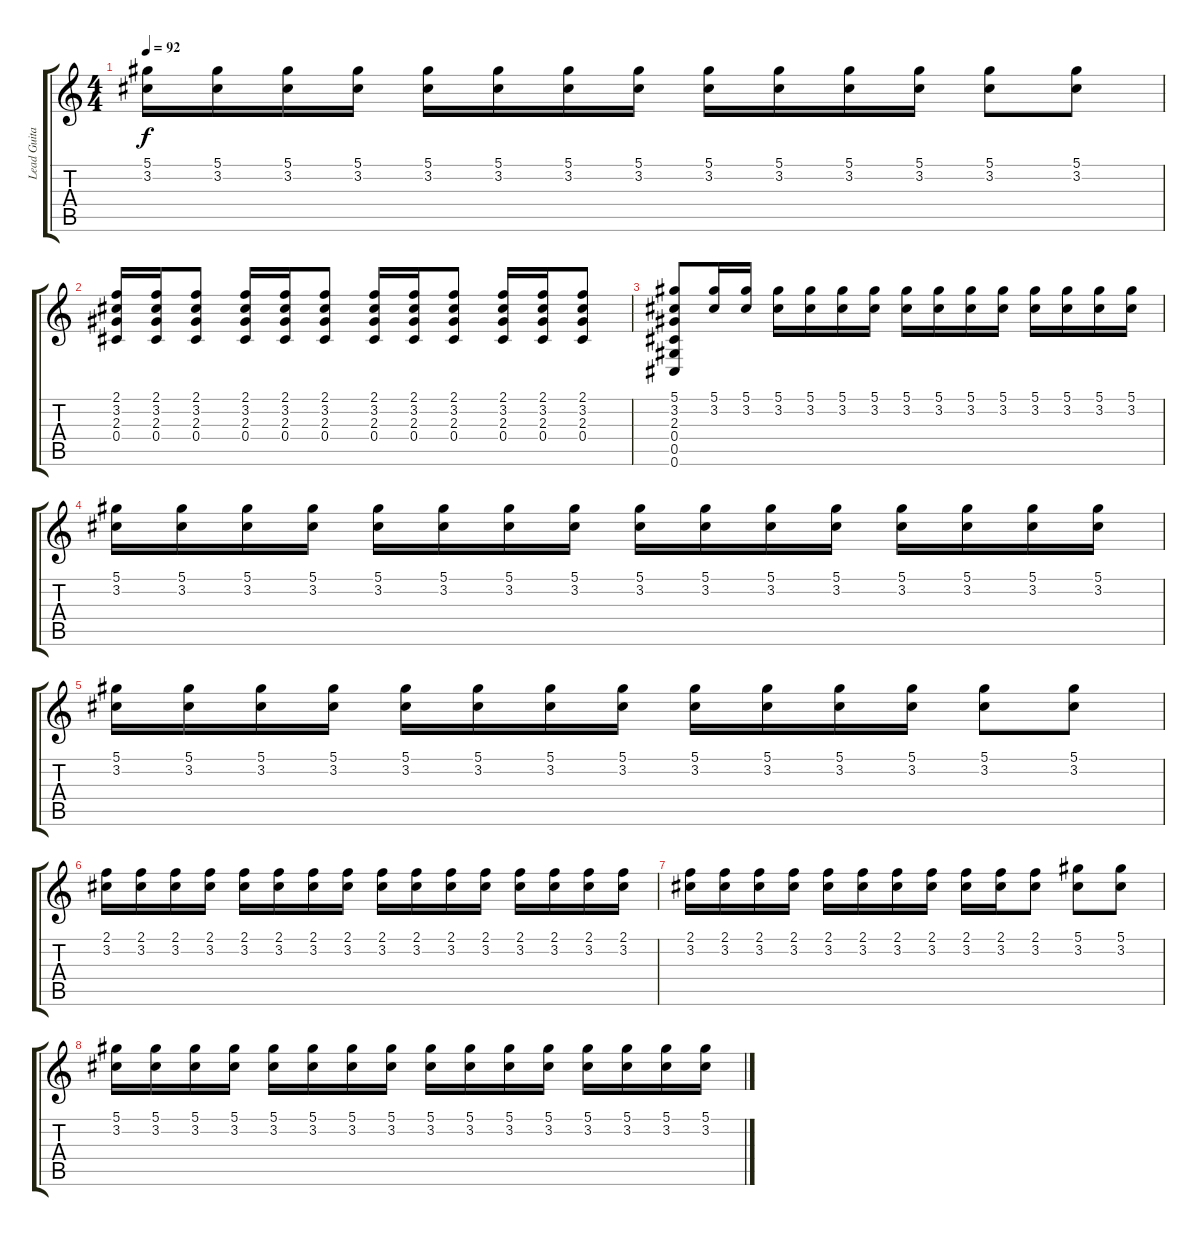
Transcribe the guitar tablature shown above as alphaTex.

\track ("Lead Guitar" "Lead Guita") {instrument distortionguitar}
\staff {score tabs}
\tuning (Eb4 Bb3 Gb3 Db3 Ab2 Db2) {hide}
\ts (4 4)
\tempo 92
\clef g2
\ks c
(5.1 3.2).16{dy f} (5.1 3.2).16 (5.1 3.2).16 (5.1 3.2).16 (5.1 3.2).16 (5.1 3.2).16 (5.1 3.2).16 (5.1 3.2).16 (5.1 3.2).16 (5.1 3.2).16 (5.1 3.2).16 (5.1 3.2).16 (5.1 3.2).8 (5.1 3.2).8 |
(2.1 3.2 2.3 0.4).16 (2.1 3.2 2.3 0.4).16 (2.1 3.2 2.3 0.4).8 (2.1 3.2 2.3 0.4).16 (2.1 3.2 2.3 0.4).16 (2.1 3.2 2.3 0.4).8 (2.1 3.2 2.3 0.4).16 (2.1 3.2 2.3 0.4).16 (2.1 3.2 2.3 0.4).8 (2.1 3.2 2.3 0.4).16 (2.1 3.2 2.3 0.4).16 (2.1 3.2 2.3 0.4).8 |
(5.1 3.2 2.3 0.4 0.5 0.6).8 (5.1 3.2).16 (5.1 3.2).16 (5.1 3.2).16 (5.1 3.2).16 (5.1 3.2).16 (5.1 3.2).16 (5.1 3.2).16 (5.1 3.2).16 (5.1 3.2).16 (5.1 3.2).16 (5.1 3.2).16 (5.1 3.2).16 (5.1 3.2).16 (5.1 3.2).16 |
(5.1 3.2).16 (5.1 3.2).16 (5.1 3.2).16 (5.1 3.2).16 (5.1 3.2).16 (5.1 3.2).16 (5.1 3.2).16 (5.1 3.2).16 (5.1 3.2).16 (5.1 3.2).16 (5.1 3.2).16 (5.1 3.2).16 (5.1 3.2).16 (5.1 3.2).16 (5.1 3.2).16 (5.1 3.2).16 |
(5.1 3.2).16 (5.1 3.2).16 (5.1 3.2).16 (5.1 3.2).16 (5.1 3.2).16 (5.1 3.2).16 (5.1 3.2).16 (5.1 3.2).16 (5.1 3.2).16 (5.1 3.2).16 (5.1 3.2).16 (5.1 3.2).16 (5.1 3.2).8 (5.1 3.2).8 |
(2.1 3.2).16 (2.1 3.2).16 (2.1 3.2).16 (2.1 3.2).16 (2.1 3.2).16 (2.1 3.2).16 (2.1 3.2).16 (2.1 3.2).16 (2.1 3.2).16 (2.1 3.2).16 (2.1 3.2).16 (2.1 3.2).16 (2.1 3.2).16 (2.1 3.2).16 (2.1 3.2).16 (2.1 3.2).16 |
(2.1 3.2).16 (2.1 3.2).16 (2.1 3.2).16 (2.1 3.2).16 (2.1 3.2).16 (2.1 3.2).16 (2.1 3.2).16 (2.1 3.2).16 (2.1 3.2).16 (2.1 3.2).16 (2.1 3.2).8 (5.1 3.2).8 (5.1 3.2).8 |
(5.1 3.2).16 (5.1 3.2).16 (5.1 3.2).16 (5.1 3.2).16 (5.1 3.2).16 (5.1 3.2).16 (5.1 3.2).16 (5.1 3.2).16 (5.1 3.2).16 (5.1 3.2).16 (5.1 3.2).16 (5.1 3.2).16 (5.1 3.2).16 (5.1 3.2).16 (5.1 3.2).16 (5.1 3.2).16
